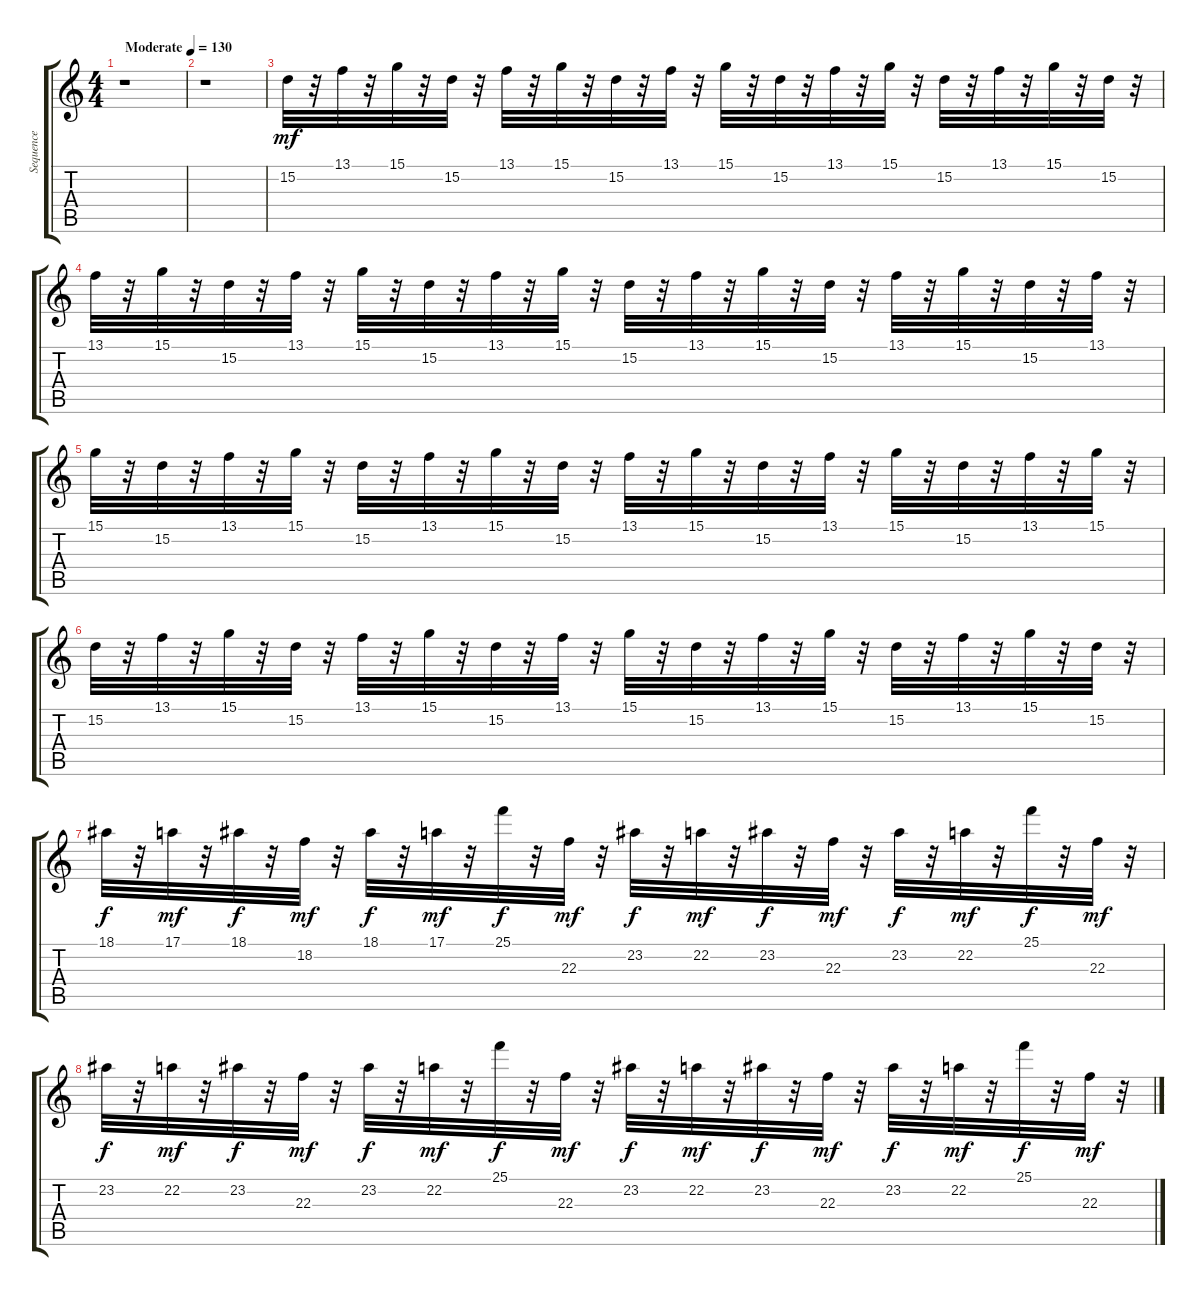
\track ("Sequence" "Sequence") {instrument lead2sawtooth}
\staff {score tabs}
\tuning (E4 B3 G3 D3 A2 E2) {hide}
\ts (4 4)
\tempo (130 "Moderate")
\clef g2
\ks c
r.1{dy mf instrument lead2sawtooth} |
r.1 |
15.2.32{balance 8} r.32 13.1.32{balance 9} r.32 15.1.32{balance 10} r.32 15.2.32{balance 11} r.32 13.1.32{balance 11} r.32 15.1.32{balance 13} r.32 15.2.32{balance 14} r.32 13.1.32{balance 14} r.32 15.1.32{balance 15} r.32 15.2.32{balance 15} r.32 13.1.32{balance 16} r.32 15.1.32 r.32 15.2.32 r.32 13.1.32 r.32 15.1.32 r.32 15.2.32{balance 16} r.32 |
13.1.32{balance 15} r.32 15.1.32{balance 15} r.32 15.2.32{balance 14} r.32 13.1.32{balance 14} r.32 15.1.32{balance 12} r.32 15.2.32{balance 11} r.32 13.1.32{balance 10} r.32 15.1.32{balance 10} r.32 15.2.32{balance 9} r.32 13.1.32{balance 7} r.32 15.1.32{balance 6} r.32 15.2.32{balance 5} r.32 13.1.32{balance 5} r.32 15.1.32{balance 4} r.32 15.2.32{balance 2} r.32 13.1.32{balance 2} r.32 |
15.1.32{balance 1} r.32 15.2.32{balance 1} r.32 13.1.32{balance 1} r.32 15.1.32{balance 0} r.32 15.2.32 r.32 13.1.32 r.32 15.1.32{balance 0} r.32 15.2.32{balance 0} r.32 13.1.32{balance 1} r.32 15.1.32{balance 2} r.32 15.2.32{balance 2} r.32 13.1.32{balance 3} r.32 15.1.32{balance 4} r.32 15.2.32{balance 5} r.32 13.1.32{balance 6} r.32 15.1.32{balance 7} r.32 |
15.2.32{balance 8} r.32 13.1.32{balance 9} r.32 15.1.32{balance 10} r.32 15.2.32{balance 10} r.32 13.1.32{balance 11} r.32 15.1.32{balance 12} r.32 15.2.32{balance 14} r.32 13.1.32{balance 14} r.32 15.1.32{balance 15} r.32 15.2.32{balance 15} r.32 13.1.32{balance 16} r.32 15.1.32{balance 16} r.32 15.2.32 r.32 13.1.32 r.32 15.1.32 r.32 15.2.32{balance 16} r.32 |
18.1.32{dy f balance 8} r.32 17.1.32{dy mf} r.32 18.1.32{dy f} r.32 18.2.32{dy mf} r.32 18.1.32{dy f} r.32 17.1.32{dy mf} r.32 25.1.32{dy f} r.32 22.3.32{dy mf} r.32 23.2.32{dy f} r.32 22.2.32{dy mf} r.32 23.2.32{dy f} r.32 22.3.32{dy mf} r.32 23.2.32{dy f} r.32 22.2.32{dy mf} r.32 25.1.32{dy f} r.32 22.3.32{dy mf} r.32 |
23.2.32{dy f} r.32 22.2.32{dy mf} r.32 23.2.32{dy f} r.32 22.3.32{dy mf} r.32 23.2.32{dy f} r.32 22.2.32{dy mf} r.32 25.1.32{dy f} r.32 22.3.32{dy mf} r.32 23.2.32{dy f} r.32 22.2.32{dy mf} r.32 23.2.32{dy f} r.32 22.3.32{dy mf} r.32 23.2.32{dy f} r.32 22.2.32{dy mf} r.32 25.1.32{dy f} r.32 22.3.32{dy mf} r.32
